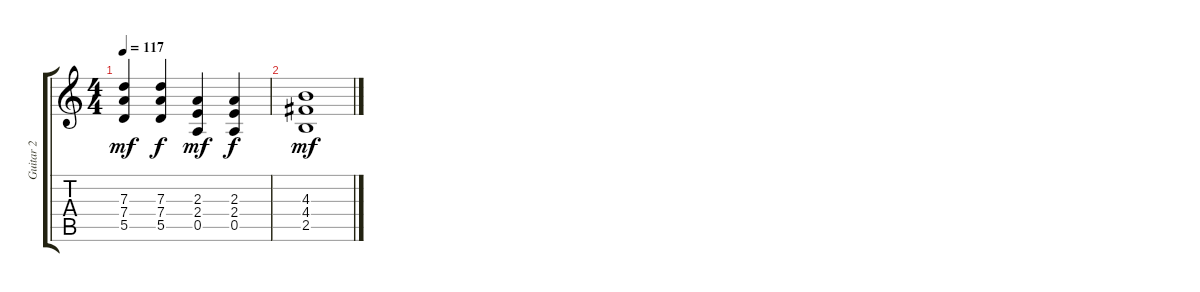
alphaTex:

\track ("Guitar 2" "Guitar 2") {instrument overdrivenguitar}
\staff {score tabs}
\tuning (E4 B3 G3 D3 A2 E2) {hide}
\ts (4 4)
\tempo 117
\clef g2
\ks c
(7.3 7.4 5.5).4{dy mf} (7.3 7.4 5.5).4{dy f} (2.3 2.4 0.5).4{dy mf} (2.3 2.4 0.5).4{dy f} |
(4.3 4.4 2.5).1{dy mf}
